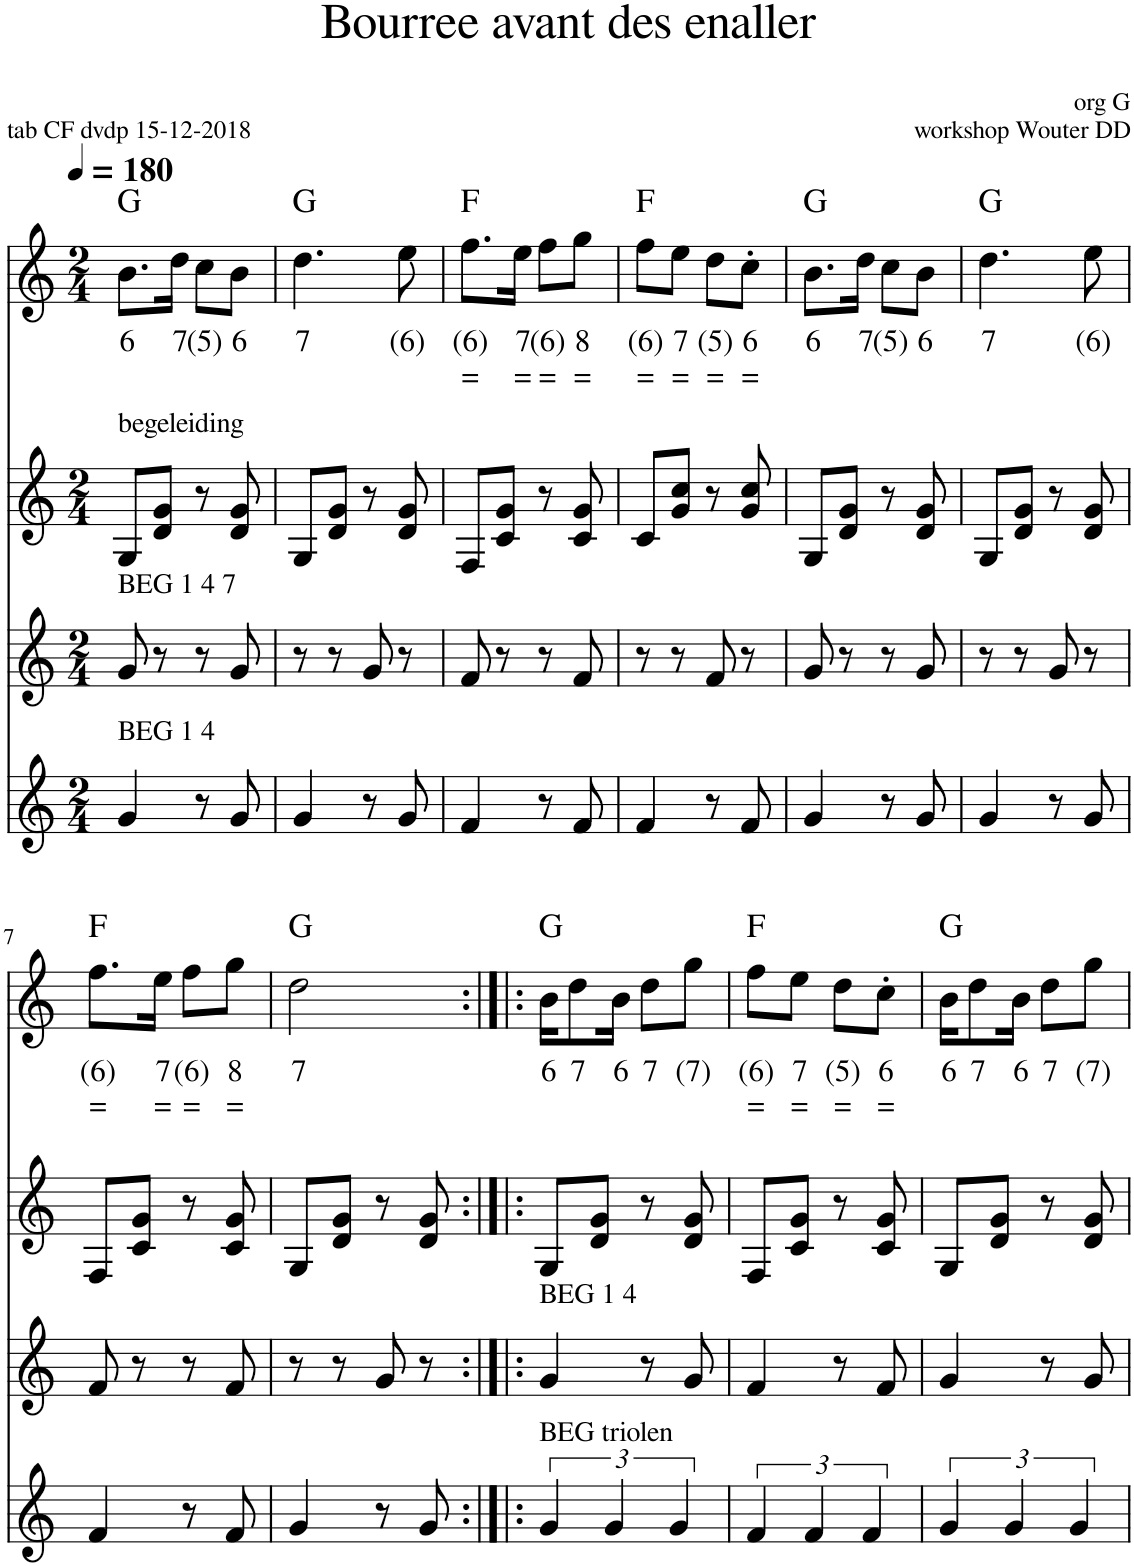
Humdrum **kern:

**kern	**kern	**kern	**kern	**text	**text	**harte
*part4	*part3	*part2	*part1	*part1	*part1	*part1
*staff4	*staff3	*staff2	*staff1	*staff1	*staff1	*
*I"Stem	*I"Stem	*I"Stem	*I"Stem	*	*	*
*clefG2	*clefG2	*clefG2	*clefG2	*	*	*
*k[]	*k[]	*k[]	*k[]	*	*	*
*M2/4	*M2/4	*M2/4	*M2/4	*	*	*
*MM180	*MM180	*MM180	*MM180	*	*	*
=1	=1	=1	=1	=1	=1	=1
!	!	!LO:TX:a:t=begeleiding	!	!	!	!
!	!LO:TX:a:t=BEG 1 4 7	!	!	!	!	!
!LO:TX:a:t=BEG 1 4	!	!	!	!	!	!
!	!	!	!	!LO:LY:b	!	!
4g/	8g/	8G/L	8.b\L	6	.	G:maj
.	8r	8d/ 8g/J	.	.	.	.
!	!	!	!	!LO:LY:b	!	!
.	.	.	16dd\Jk	7	.	.
!	!	!	!	!LO:LY:b	!	!
8r	8r	8r	8cc\L	(5)	.	.
!	!	!	!	!LO:LY:b	!	!
8g/	8g/	8d/ 8g/	8b\J	6	.	.
=2	=2	=2	=2	=2	=2	=2
!	!	!	!	!LO:LY:b	!	!
4g/	8r	8G/L	4.dd\	7	.	G:maj
.	8r	8d/ 8g/J	.	.	.	.
8r	8g/	8r	.	.	.	.
!	!	!	!	!LO:LY:b	!	!
8g/	8r	8d/ 8g/	8ee\	(6)	.	.
=3	=3	=3	=3	=3	=3	=3
!	!	!	!	!LO:LY:b	!LO:LY:b	!
4f/	8f/	8F/L	8.ff\L	(6)	=	F:maj
.	8r	8c/ 8g/J	.	.	.	.
!	!	!	!	!LO:LY:b	!LO:LY:b	!
.	.	.	16ee\Jk	7	=	.
!	!	!	!	!LO:LY:b	!LO:LY:b	!
8r	8r	8r	8ff\L	(6)	=	.
!	!	!	!	!LO:LY:b	!LO:LY:b	!
8f/	8f/	8c/ 8g/	8gg\J	8	=	.
=4	=4	=4	=4	=4	=4	=4
!	!	!	!	!LO:LY:b	!LO:LY:b	!
4f/	8r	8c/L	8ff\L	(6)	=	F:maj
!	!	!	!	!LO:LY:b	!LO:LY:b	!
.	8r	8g/ 8cc/J	8ee\J	7	=	.
!	!	!	!	!LO:LY:b	!LO:LY:b	!
8r	8f/	8r	8dd\L	(5)	=	.
!	!	!	!	!LO:LY:b	!LO:LY:b	!
8f/	8r	8g/ 8cc/	8cc'\J	6	=	.
=5	=5	=5	=5	=5	=5	=5
!	!	!	!	!LO:LY:b	!	!
4g/	8g/	8G/L	8.b\L	6	.	G:maj
.	8r	8d/ 8g/J	.	.	.	.
!	!	!	!	!LO:LY:b	!	!
.	.	.	16dd\Jk	7	.	.
!	!	!	!	!LO:LY:b	!	!
8r	8r	8r	8cc\L	(5)	.	.
!	!	!	!	!LO:LY:b	!	!
8g/	8g/	8d/ 8g/	8b\J	6	.	.
=6	=6	=6	=6	=6	=6	=6
!	!	!	!	!LO:LY:b	!	!
4g/	8r	8G/L	4.dd\	7	.	G:maj
.	8r	8d/ 8g/J	.	.	.	.
8r	8g/	8r	.	.	.	.
!	!	!	!	!LO:LY:b	!	!
8g/	8r	8d/ 8g/	8ee\	(6)	.	.
!!LO:LB:g=z
=7	=7	=7	=7	=7	=7	=7
!	!	!	!	!LO:LY:b	!LO:LY:b	!
4f/	8f/	8F/L	8.ff\L	(6)	=	F:maj
.	8r	8c/ 8g/J	.	.	.	.
!	!	!	!	!LO:LY:b	!LO:LY:b	!
.	.	.	16ee\Jk	7	=	.
!	!	!	!	!LO:LY:b	!LO:LY:b	!
8r	8r	8r	8ff\L	(6)	=	.
!	!	!	!	!LO:LY:b	!LO:LY:b	!
8f/	8f/	8c/ 8g/	8gg\J	8	=	.
=8	=8	=8	=8	=8	=8	=8
!	!	!	!	!LO:LY:b	!	!
4g/	8r	8G/L	2dd\	7	.	G:maj
.	8r	8d/ 8g/J	.	.	.	.
8r	8g/	8r	.	.	.	.
8g/	8r	8d/ 8g/	.	.	.	.
=9:|!|:	=9:|!|:	=9:|!|:	=9:|!|:	=9:|!|:	=9:|!|:	=9:|!|:
!	!LO:TX:a:t=BEG 1 4	!	!	!	!	!
!LO:TX:a:t=BEG triolen	!	!	!	!	!	!
!	!	!	!	!LO:LY:b	!	!
6g/	4g/	8G/L	16b\KL	6	.	G:maj
!	!	!	!	!LO:LY:b	!	!
.	.	.	8dd\	7	.	.
.	.	8d/ 8g/J	.	.	.	.
6g/	.	.	.	.	.	.
!	!	!	!	!LO:LY:b	!	!
.	.	.	16b\Jk	6	.	.
!	!	!	!	!LO:LY:b	!	!
.	8r	8r	8dd\L	7	.	.
6g/	.	.	.	.	.	.
!	!	!	!	!LO:LY:b	!	!
.	8g/	8d/ 8g/	8gg\J	(7)	.	.
=10	=10	=10	=10	=10	=10	=10
!	!	!	!	!LO:LY:b	!LO:LY:b	!
6f/	4f/	8F/L	8ff\L	(6)	=	F:maj
!	!	!	!	!LO:LY:b	!LO:LY:b	!
.	.	8c/ 8g/J	8ee\J	7	=	.
6f/	.	.	.	.	.	.
!	!	!	!	!LO:LY:b	!LO:LY:b	!
.	8r	8r	8dd\L	(5)	=	.
6f/	.	.	.	.	.	.
!	!	!	!	!LO:LY:b	!LO:LY:b	!
.	8f/	8c/ 8g/	8cc'\J	6	=	.
=11	=11	=11	=11	=11	=11	=11
!	!	!	!	!LO:LY:b	!	!
6g/	4g/	8G/L	16b\KL	6	.	G:maj
!	!	!	!	!LO:LY:b	!	!
.	.	.	8dd\	7	.	.
.	.	8d/ 8g/J	.	.	.	.
6g/	.	.	.	.	.	.
!	!	!	!	!LO:LY:b	!	!
.	.	.	16b\Jk	6	.	.
!	!	!	!	!LO:LY:b	!	!
.	8r	8r	8dd\L	7	.	.
6g/	.	.	.	.	.	.
!	!	!	!	!LO:LY:b	!	!
.	8g/	8d/ 8g/	8gg\J	(7)	.	.
=	=	=	=	=	=	=
*-	*-	*-	*-	*-	*-	*-
